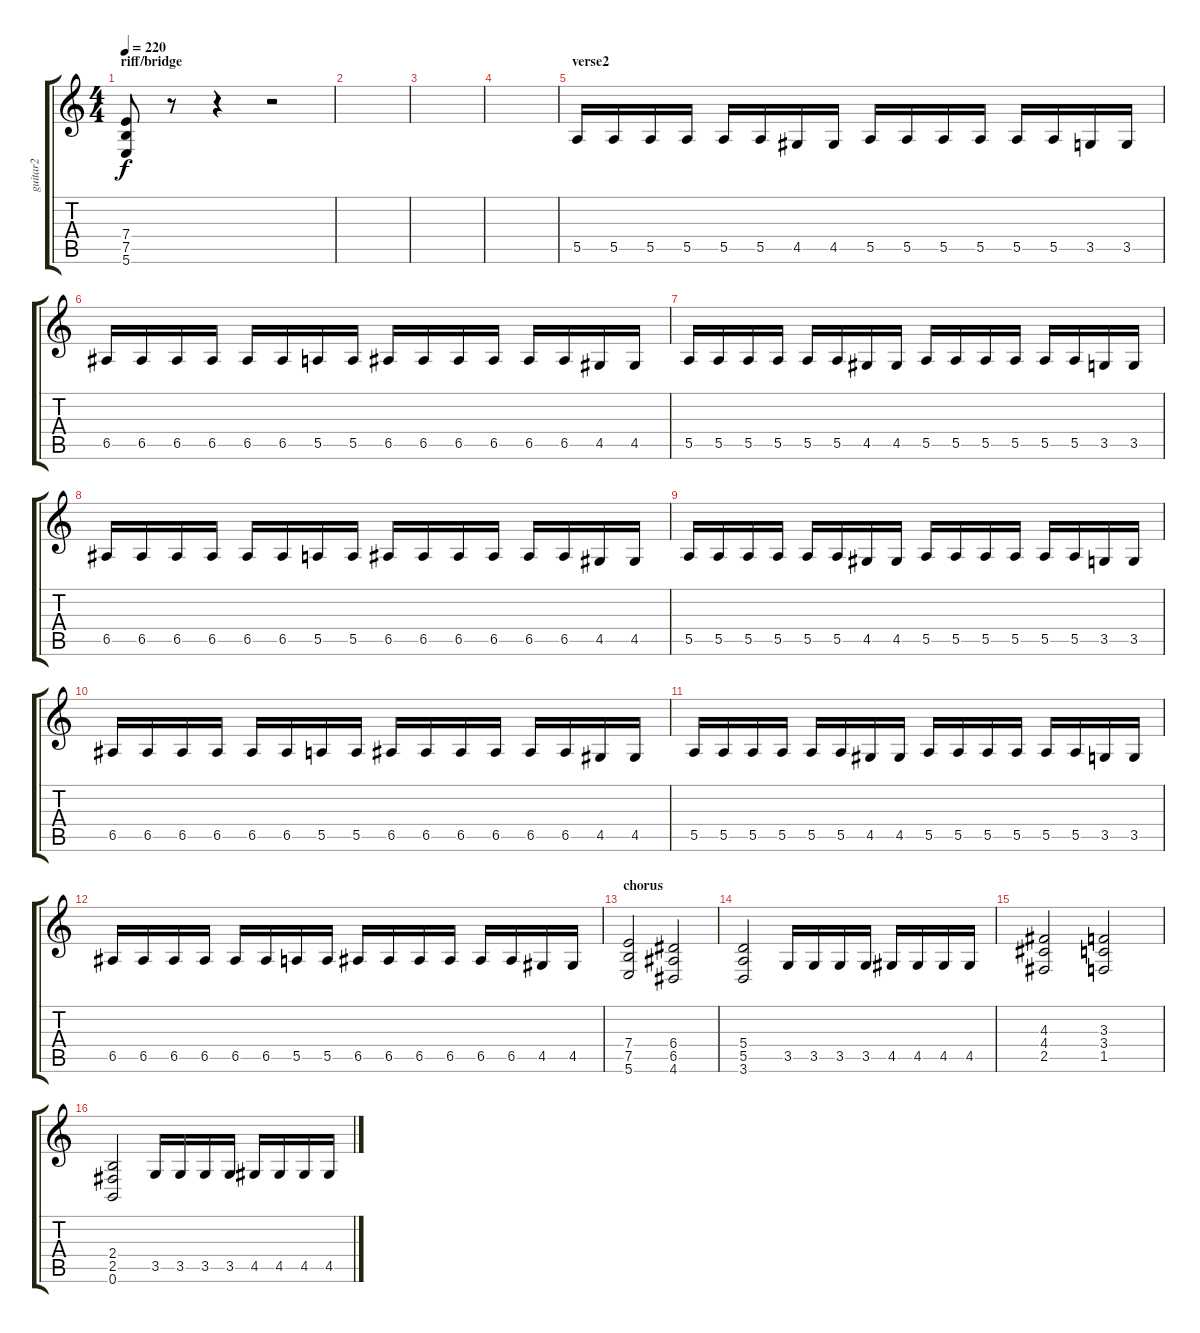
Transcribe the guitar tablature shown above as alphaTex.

\track ("guitar2" "guitar2") {instrument distortionguitar}
\staff {score tabs}
\tuning (B3 Gb3 D3 A2 E2 B1) {hide}
\ts (4 4)
\section ("" "riff/bridge")
\tempo 220
\clef g2
\ks c
(7.4 7.5 5.6).8{dy f} r.8 r.4 r.2 |
|
|
|
\section ("" "verse2")
5.5.16 5.5.16 5.5.16 5.5.16 5.5.16 5.5.16 4.5.16 4.5.16 5.5.16 5.5.16 5.5.16 5.5.16 5.5.16 5.5.16 3.5.16 3.5.16 |
6.5.16 6.5.16 6.5.16 6.5.16 6.5.16 6.5.16 5.5.16 5.5.16 6.5.16 6.5.16 6.5.16 6.5.16 6.5.16 6.5.16 4.5.16 4.5.16 |
5.5.16 5.5.16 5.5.16 5.5.16 5.5.16 5.5.16 4.5.16 4.5.16 5.5.16 5.5.16 5.5.16 5.5.16 5.5.16 5.5.16 3.5.16 3.5.16 |
6.5.16 6.5.16 6.5.16 6.5.16 6.5.16 6.5.16 5.5.16 5.5.16 6.5.16 6.5.16 6.5.16 6.5.16 6.5.16 6.5.16 4.5.16 4.5.16 |
5.5.16 5.5.16 5.5.16 5.5.16 5.5.16 5.5.16 4.5.16 4.5.16 5.5.16 5.5.16 5.5.16 5.5.16 5.5.16 5.5.16 3.5.16 3.5.16 |
6.5.16 6.5.16 6.5.16 6.5.16 6.5.16 6.5.16 5.5.16 5.5.16 6.5.16 6.5.16 6.5.16 6.5.16 6.5.16 6.5.16 4.5.16 4.5.16 |
5.5.16 5.5.16 5.5.16 5.5.16 5.5.16 5.5.16 4.5.16 4.5.16 5.5.16 5.5.16 5.5.16 5.5.16 5.5.16 5.5.16 3.5.16 3.5.16 |
6.5.16 6.5.16 6.5.16 6.5.16 6.5.16 6.5.16 5.5.16 5.5.16 6.5.16 6.5.16 6.5.16 6.5.16 6.5.16 6.5.16 4.5.16 4.5.16 |
\section ("" "chorus")
(7.4 7.5 5.6).2 (6.4 6.5 4.6).2 |
(5.4 5.5 3.6).2 3.5.16 3.5.16 3.5.16 3.5.16 4.5.16 4.5.16 4.5.16 4.5.16 |
(4.3 4.4 2.5).2 (3.3 3.4 1.5).2 |
(2.4 2.5 0.6).2 3.5.16 3.5.16 3.5.16 3.5.16 4.5.16 4.5.16 4.5.16 4.5.16
